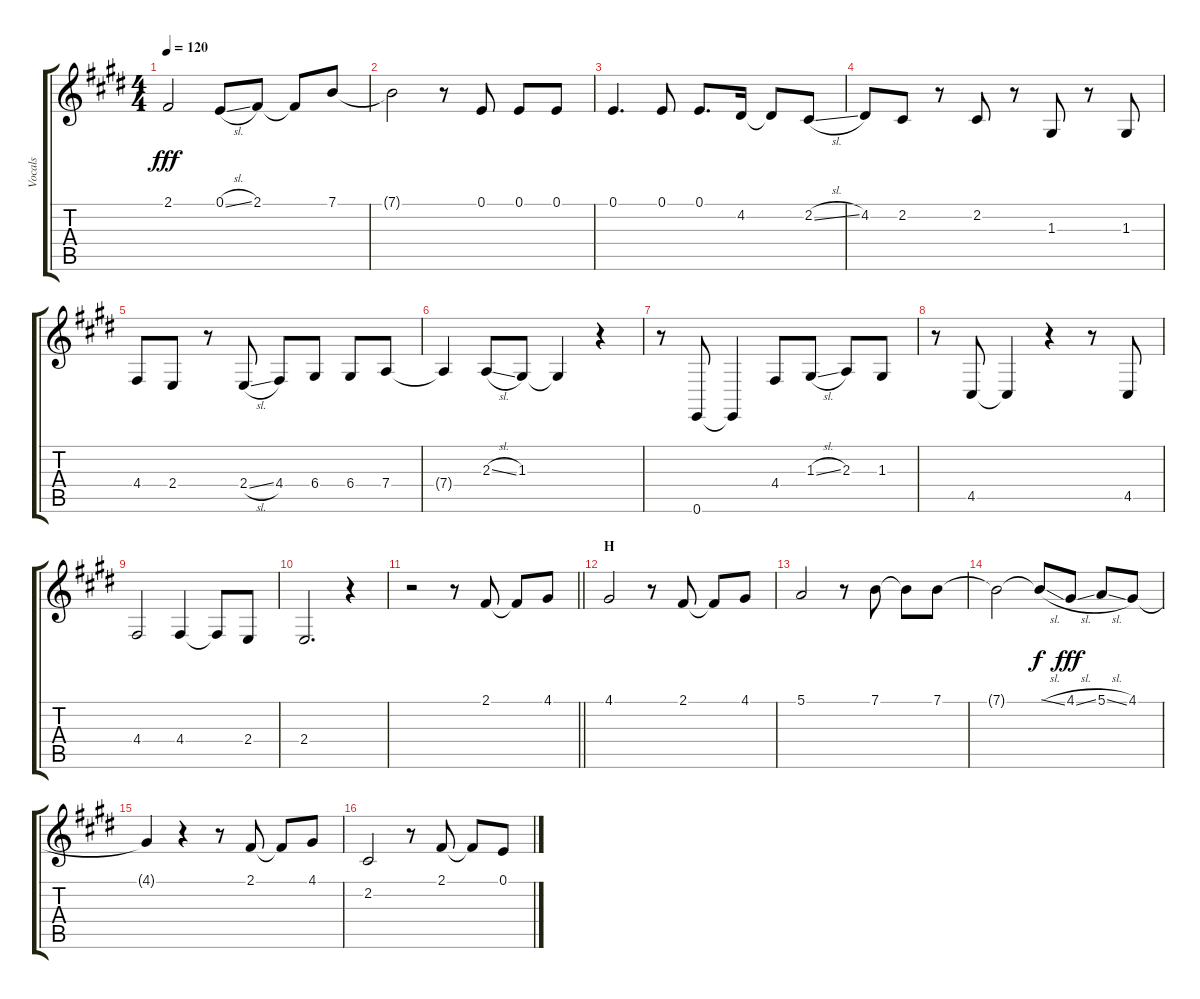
\track ("Vocals" "Vocals") {instrument voiceoohs}
\staff {score tabs}
\tuning (E4 B3 G3 D3 A2 E2) {hide}
\ts (4 4)
\tempo 120
\clef g2
\ks e
2.1{t}.2{dy fff} 0.1{sl}.8 2.1.8 2.1{t}.8 7.1.8 |
7.1{t}.2 r.8 0.1.8 0.1.8 0.1.8 |
0.1.4{d} 0.1.8 0.1.8{d} 4.2.16 4.2{t}.8 2.2{sl}.8 |
4.2.8 2.2.8 r.8 2.2.8 r.8 1.3.8 r.8 1.3.8 |
4.4.8 2.4.8 r.8 2.4{sl}.8 4.4.8 6.4.8 6.4.8 7.4.8 |
7.4{t}.4 2.3{sl}.8 1.3.8 1.3{t}.4 r.4 |
r.8 0.6.8 0.6{t}.4 4.4.8 1.3{sl}.8 2.3.8 1.3.8 |
r.8 4.5.8 4.5{t}.4 r.4 r.8 4.5.8 |
4.4.2 4.4.4 4.4{t}.8 2.4.8 |
2.4.2{d} r.4 |
\barLineRight lightlight
r.2 r.8 2.1.8 2.1{t}.8 4.1.8 |
\section ("" "H")
4.1.2 r.8 2.1.8 2.1{t}.8 4.1.8 |
5.1.2 r.8 7.1.8 7.1{t}.8 7.1.8 |
7.1{t}.2 7.1{sl t}.8{dy f} 4.1{sl}.8{dy fff} 5.1{sl}.8 4.1.8 |
4.1{t}.4 r.4 r.8 2.1.8 2.1{t}.8 4.1.8 |
2.2.2 r.8 2.1.8 2.1{t}.8 0.1.8
